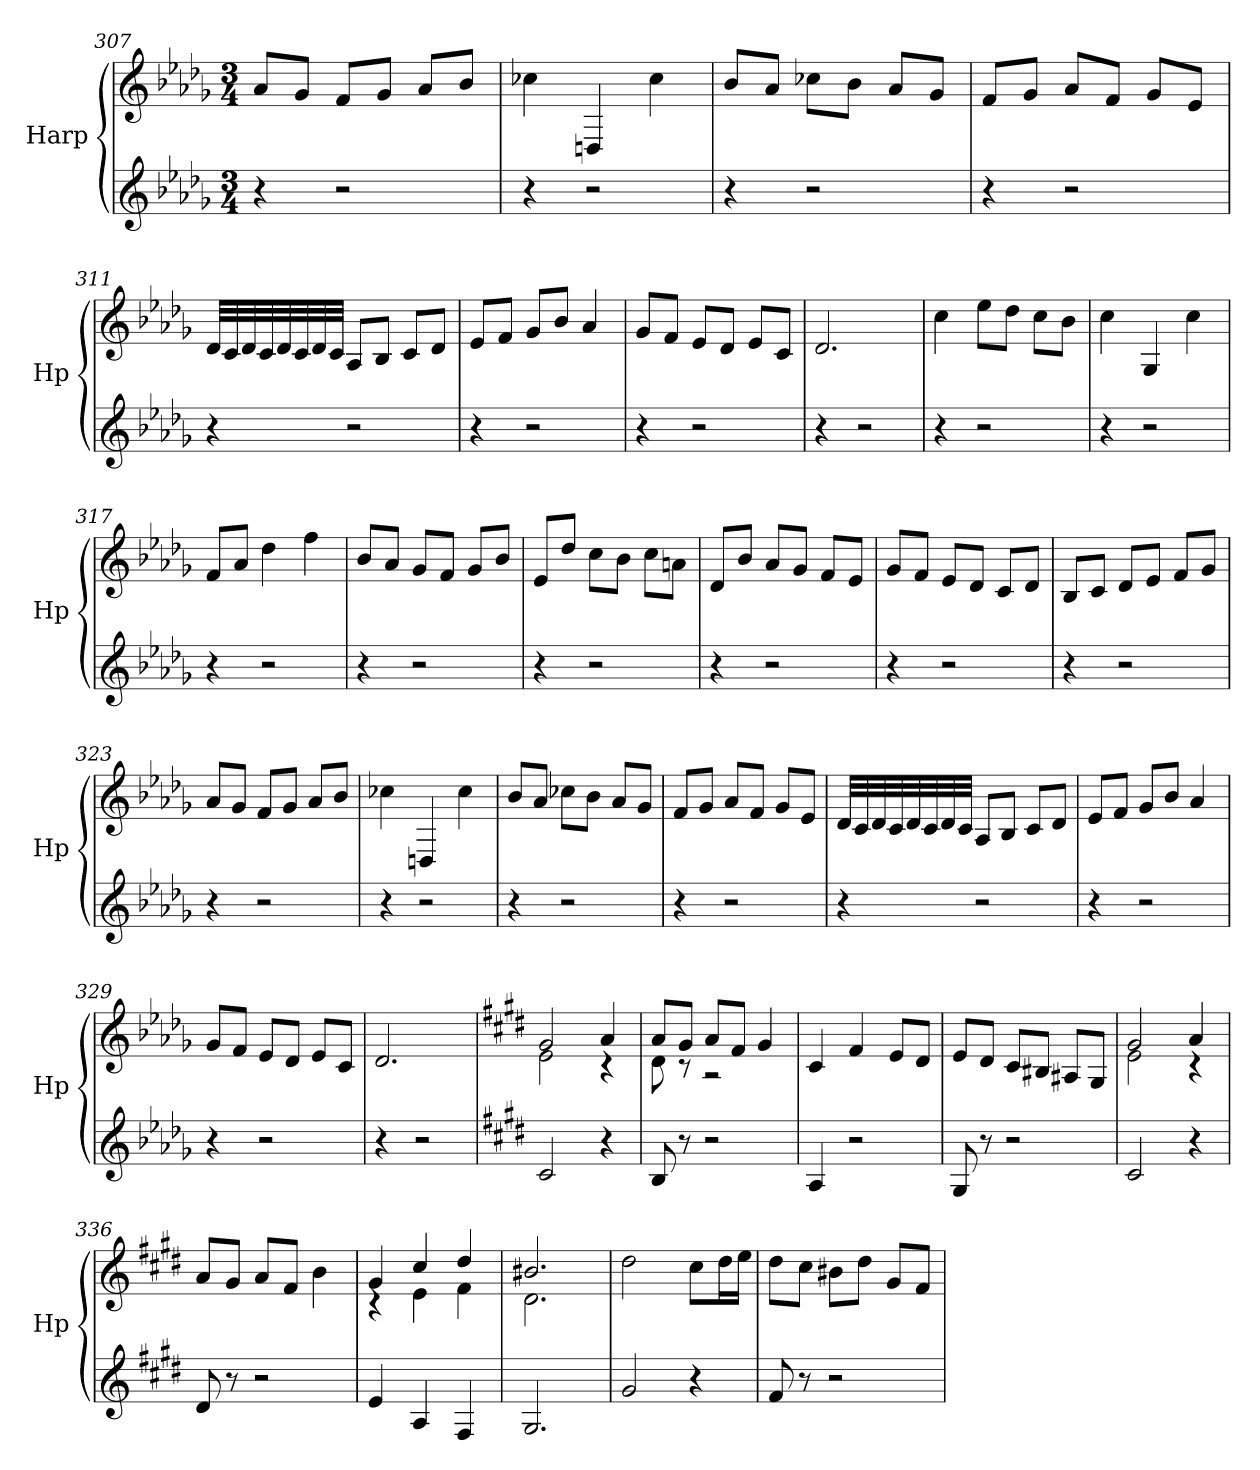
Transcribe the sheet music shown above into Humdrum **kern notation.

**kern	**kern
*part1	*part1
*staff2	*staff1
*I"Harp	*
*I'Hp	*
*clefG2	*clefG2
*k[b-e-a-d-g-]	*k[b-e-a-d-g-]
*M3/4	*M3/4
=307	=307
4r	8a-/L
.	8g-/J
2r	8f/L
.	8g-/J
.	8a-/L
.	8b-/J
!!LO:LB:g=z
=308	=308
4r	4cc-X\
2r	4Dn/
.	4cc-\
=309	=309
4r	8b-/L
.	8a-/J
2r	8cc-X\L
.	8b-\J
.	8a-/L
.	8g-/J
=310	=310
4r	8f/L
.	8g-/J
2r	8a-/L
.	8f/J
.	8g-/L
.	8e-/J
=311	=311
4r	32d-/LLL
.	32c/
.	32d-/
.	32c/
.	32d-/
.	32c/
.	32d-/
.	32c/JJJ
2r	8A-/L
.	8B-/J
.	8c/L
.	8d-/J
=312	=312
4r	8e-/L
.	8f/J
2r	8g-/L
.	8b-/J
.	4a-/
=313	=313
4r	8g-/L
.	8f/J
2r	8e-/L
.	8d-/J
.	8e-/L
.	8c/J
!!LO:LB:g=z
=314	=314
4r	2.d-/
2r	.
=315	=315
4r	4cc\
2r	8ee-\L
.	8dd-\J
.	8cc\L
.	8b-\J
=316	=316
4r	4cc\
2r	4G-/
.	4cc\
=317	=317
4r	8f/L
.	8a-/J
2r	4dd-\
.	4ff\
=318	=318
4r	8b-/L
.	8a-/J
2r	8g-/L
.	8f/J
.	8g-/L
.	8b-/J
=319	=319
4r	8e-/L
.	8dd-/J
2r	8cc\L
.	8b-\J
.	8cc\L
.	8an\J
=320	=320
4r	8d-/L
.	8b-/J
2r	8a-/L
.	8g-/J
.	8f/L
.	8e-/J
=321	=321
4r	8g-/L
.	8f/J
2r	8e-/L
.	8d-/J
.	8c/L
.	8d-/J
!!LO:LB:g=z
=322	=322
4r	8B-/L
.	8c/J
2r	8d-/L
.	8e-/J
.	8f/L
.	8g-/J
=323	=323
4r	8a-/L
.	8g-/J
2r	8f/L
.	8g-/J
.	8a-/L
.	8b-/J
=324	=324
4r	4cc-X\
2r	4Dn/
.	4cc-\
=325	=325
4r	8b-/L
.	8a-/J
2r	8cc-X\L
.	8b-\J
.	8a-/L
.	8g-/J
=326	=326
4r	8f/L
.	8g-/J
2r	8a-/L
.	8f/J
.	8g-/L
.	8e-/J
!!LO:LB:g=z
=327	=327
4r	32d-/LLL
.	32c/
.	32d-/
.	32c/
.	32d-/
.	32c/
.	32d-/
.	32c/JJJ
2r	8A-/L
.	8B-/J
.	8c/L
.	8d-/J
=328	=328
4r	8e-/L
.	8f/J
2r	8g-/L
.	8b-/J
.	4a-/
=329	=329
4r	8g-/L
.	8f/J
2r	8e-/L
.	8d-/J
.	8e-/L
.	8c/J
=330	=330
4r	2.d-/
2r	.
=331	=331
*k[f#c#g#d#]	*k[f#c#g#d#]
*	*^
2c#/	2g#/	2e\
4r	4a/	4r
=332	=332	=332
8B/	8a/L	8d#\
8r	8g#/J	8r
2r	8a/L	2r
.	8f#/J	.
.	4g#/	.
*	*v	*v
!!LO:PB:g=z
=333	=333
4A/	4c#/
2r	4f#/
.	8e/L
.	8d#/J
=334	=334
8G#/	8e/L
8r	8d#/J
2r	8c#/L
.	8B#X/J
.	8A#X/L
.	8G#/J
=335	=335
*	*^
2c#/	2g#/	2e\
4r	4a/	4r
*	*v	*v
=336	=336
8d#/	8a/L
8r	8g#/J
2r	8a/L
.	8f#/J
.	4b\
=337	=337
*	*^
4e/	4g#/	4rc
4A/	4cc#/	4e\
4F#/	4dd#/	4f#\
=338	=338	=338
2.G#/	2.b#X/	2.d#\
*	*v	*v
=339	=339
2g#/	2dd#\
4r	8cc#\L
.	16dd#\L
.	16ee\JJ
=340	=340
8f#/	8dd#\L
8r	8cc#\J
2r	8b#X\L
.	8dd#\J
.	8g#/L
.	8f#/J
=	=
*-	*-
